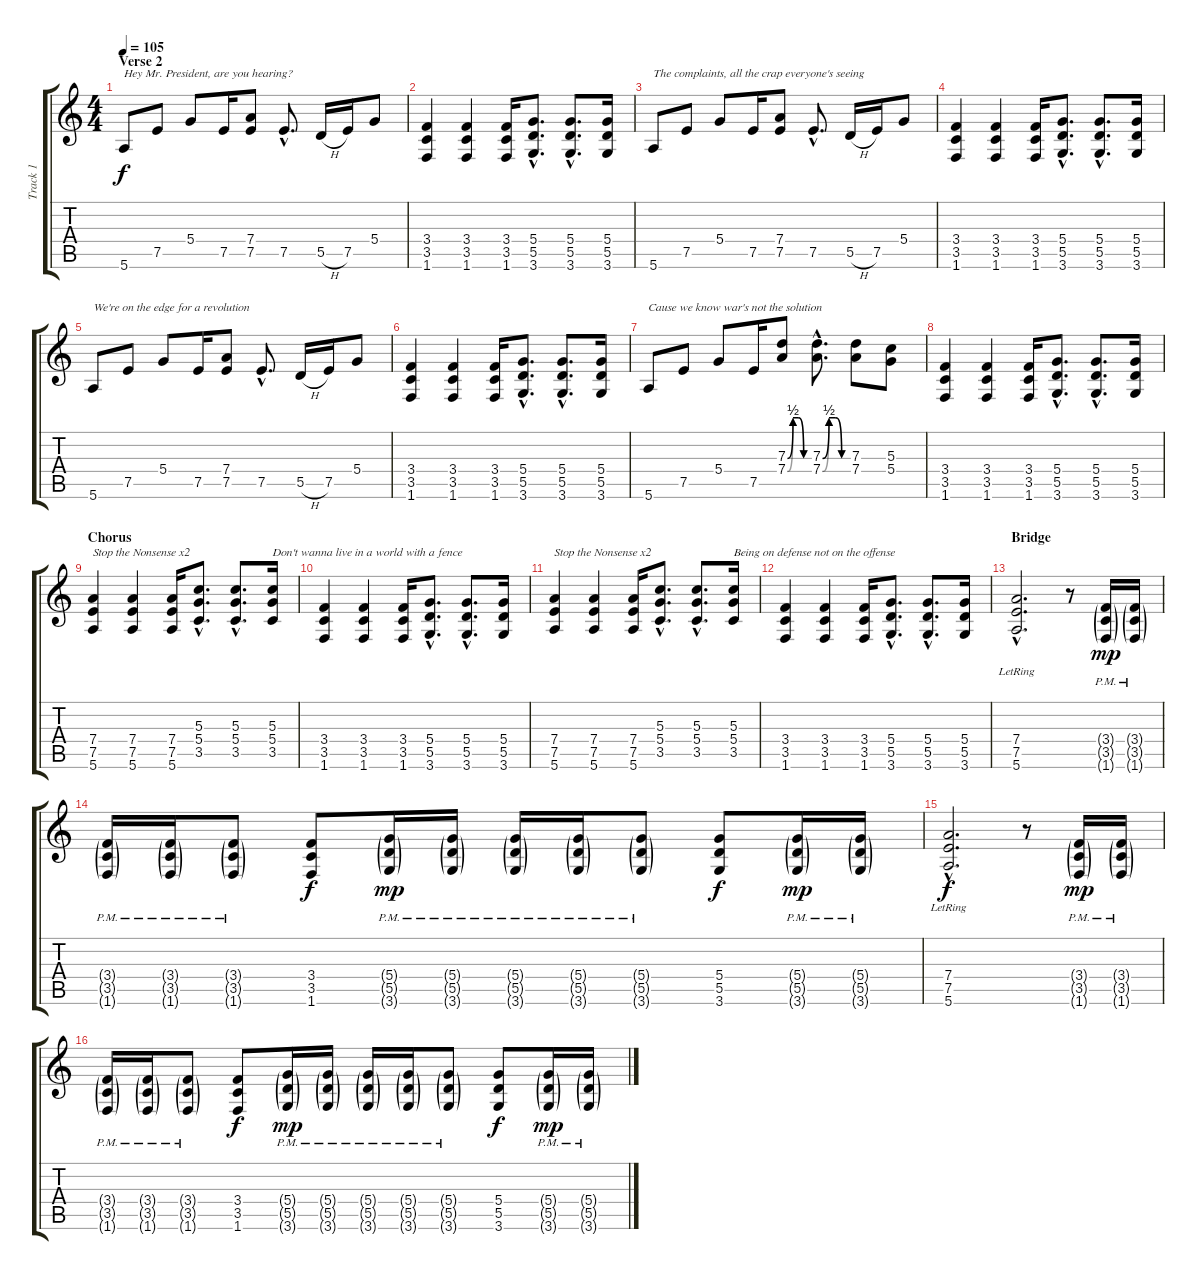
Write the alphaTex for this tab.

\track ("Track 1" "Track 1") {instrument overdrivenguitar}
\staff {score tabs}
\tuning (E4 B3 G3 D3 A2 E2) {hide}
\ts (4 4)
\section ("" "Verse 2")
\tempo 105
\clef g2
\ks c
5.6.8{txt "Hey Mr. President, are you hearing?" dy f volume 10 instrument overdrivenguitar} 7.5.8 5.4.8 7.5.16 (7.4 7.5).8 7.5{hac}.8{d} 5.5{h}.16 7.5.16 5.4.8 |
(3.4 3.5 1.6).4 (3.4 3.5 1.6).4 (3.4 3.5 1.6).16 (5.4{hac} 5.5{hac} 3.6{hac}).8{d} (5.4{hac} 5.5{hac} 3.6{hac}).8{d} (5.4 5.5 3.6).16 |
5.6.8{txt "The complaints, all the crap everyone's seeing"} 7.5.8 5.4.8 7.5.16 (7.4 7.5).8 7.5{hac}.8{d} 5.5{h}.16 7.5.16 5.4.8 |
(3.4 3.5 1.6).4 (3.4 3.5 1.6).4 (3.4 3.5 1.6).16 (5.4{hac} 5.5{hac} 3.6{hac}).8{d} (5.4{hac} 5.5{hac} 3.6{hac}).8{d} (5.4 5.5 3.6).16 |
5.6.8{txt "We're on the edge for a revolution"} 7.5.8 5.4.8 7.5.16 (7.4 7.5).8 7.5{hac}.8{d} 5.5{h}.16 7.5.16 5.4.8 |
(3.4 3.5 1.6).4 (3.4 3.5 1.6).4 (3.4 3.5 1.6).16 (5.4{hac} 5.5{hac} 3.6{hac}).8{d} (5.4{hac} 5.5{hac} 3.6{hac}).8{d} (5.4 5.5 3.6).16 |
5.6.8{txt "Cause we know war's not the solution"} 7.5.8 5.4.8 7.5.16 (7.3{be (custom 0 0 15 2 30 2 45 0 60 0)} 7.4{be (custom 0 0 15 2 30 2 45 0 60 0)}).8 (7.3{be (custom 0 0 15 2 30 2 45 0 60 0) hac} 7.4{be (custom 0 0 15 2 30 2 45 0 60 0) hac}).8{d} (7.3 7.4).8 (5.3 5.4).8 |
(3.4 3.5 1.6).4 (3.4 3.5 1.6).4 (3.4 3.5 1.6).16 (5.4{hac} 5.5{hac} 3.6{hac}).8{d} (5.4{hac} 5.5{hac} 3.6{hac}).8{d} (5.4 5.5 3.6).16 |
\section ("" "Chorus")
(7.4 7.5 5.6).4{txt "Stop the Nonsense x2" volume 8 instrument overdrivenguitar} (7.4 7.5 5.6).4 (7.4 7.5 5.6).16 (5.3{hac} 5.4{hac} 3.5{hac}).8{d} (5.3{hac} 5.4{hac} 3.5{hac}).8{d} (5.3 5.4 3.5).16{txt "Don't wanna live in a world with a fence"} |
(3.4 3.5 1.6).4 (3.4 3.5 1.6).4 (3.4 3.5 1.6).16 (5.4{hac} 5.5{hac} 3.6{hac}).8{d} (5.4{hac} 5.5{hac} 3.6{hac}).8{d} (5.4 5.5 3.6).16 |
(7.4 7.5 5.6).4{txt "Stop the Nonsense x2"} (7.4 7.5 5.6).4 (7.4 7.5 5.6).16 (5.3{hac} 5.4{hac} 3.5{hac}).8{d} (5.3{hac} 5.4{hac} 3.5{hac}).8{d} (5.3 5.4 3.5).16{txt "Being on defense not on the offense"} |
(3.4 3.5 1.6).4 (3.4 3.5 1.6).4 (3.4 3.5 1.6).16 (5.4{hac} 5.5{hac} 3.6{hac}).8{d} (5.4{hac} 5.5{hac} 3.6{hac}).8{d} (5.4 5.5 3.6).16 |
\section ("" "Bridge")
(7.4{hac} 7.5{hac lr} 5.6{hac}).2{d} r.8 (3.4{g pm} 3.5{g} 1.6{g}).16{dy mp} (3.4{g pm} 3.5{g} 1.6{g}).16 |
(3.4{g pm} 3.5{g} 1.6{g}).16 (3.4{g pm} 3.5{g} 1.6{g}).16 (3.4{g pm} 3.5{g} 1.6{g}).8 (3.4 3.5 1.6).8{dy f} (5.4{g pm} 5.5{g} 3.6{g}).16{dy mp} (5.4{g pm} 5.5{g} 3.6{g}).16 (5.4{g pm} 5.5{g} 3.6{g}).16 (5.4{g pm} 5.5{g} 3.6{g}).16 (5.4{g pm} 5.5{g} 3.6{g}).8 (5.4 5.5 3.6).8{dy f} (5.4{g pm} 5.5{g} 3.6{g}).16{dy mp} (5.4{g pm} 5.5{g} 3.6{g}).16 |
(7.4{hac} 7.5{hac lr} 5.6{hac}).2{d dy f} r.8 (3.4{g pm} 3.5{g} 1.6{g}).16{dy mp} (3.4{g pm} 3.5{g} 1.6{g}).16 |
(3.4{g pm} 3.5{g} 1.6{g}).16 (3.4{g pm} 3.5{g} 1.6{g}).16 (3.4{g pm} 3.5{g} 1.6{g}).8 (3.4 3.5 1.6).8{dy f} (5.4{g pm} 5.5{g} 3.6{g}).16{dy mp} (5.4{g pm} 5.5{g} 3.6{g}).16 (5.4{g pm} 5.5{g} 3.6{g}).16 (5.4{g pm} 5.5{g} 3.6{g}).16 (5.4{g pm} 5.5{g} 3.6{g}).8 (5.4 5.5 3.6).8{dy f} (5.4{g pm} 5.5{g} 3.6{g}).16{dy mp} (5.4{g pm} 5.5{g} 3.6{g}).16
